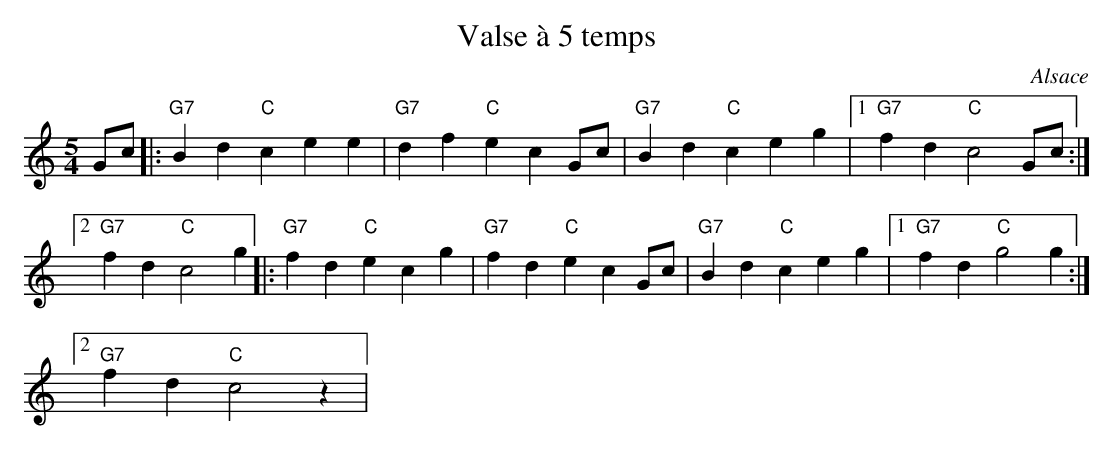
X:1
T:Valse à 5 temps
O:Alsace
M:5/4
L:1/4
K:C
G/c/|:"G7"B d "C"c e e|"G7"d f "C"e c G/c/|"G7"B d "C"c e g|[1 "G7"f d "C"c2 G/c/:|
[2 "G7"f d "C"c2 g |: "G7"f d "C"e c g|"G7"f d "C"e c G/c/|"G7"B d "C"c e g|[1 "G7"f d "C"g2 g:|
[2 "G7"f d "C"c2 z |
